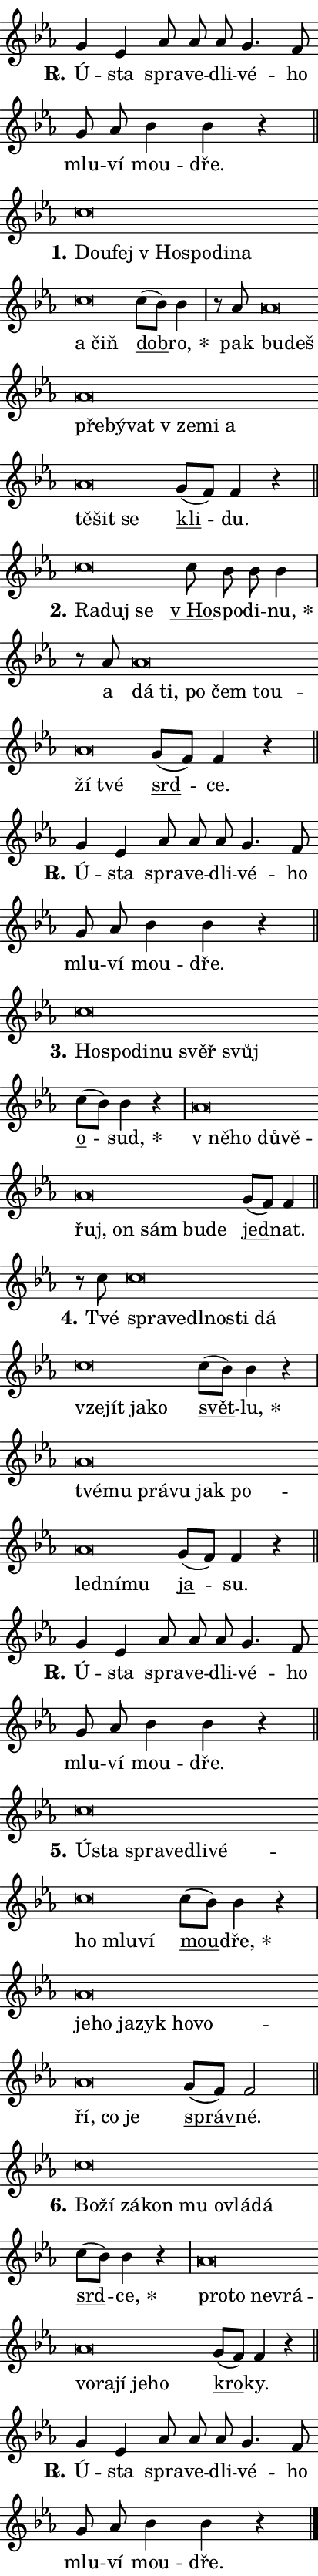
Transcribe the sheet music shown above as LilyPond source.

\version "2.22.1"
\header { tagline = "" }
\paper {
  indent = 0\cm
  top-margin = 0\cm
  right-margin = 0\cm
  bottom-margin = 0\cm
  left-margin = 0\cm
  paper-width = 7\cm
  page-breaking = #ly:one-page-breaking
  system-system-spacing.basic-distance = #11
  score-system-spacing.basic-distance = #11.3
  ragged-last = ##f
}


%% Author: Thomas Morley
%% https://lists.gnu.org/archive/html/lilypond-user/2020-05/msg00002.html
#(define (line-position grob)
"Returns position of @var[grob} in current system:
   @code{'start}, if at first time-step
   @code{'end}, if at last time-step
   @code{'middle} otherwise
"
  (let* ((col (ly:item-get-column grob))
         (ln (ly:grob-object col 'left-neighbor))
         (rn (ly:grob-object col 'right-neighbor))
         (col-to-check-left (if (ly:grob? ln) ln col))
         (col-to-check-right (if (ly:grob? rn) rn col))
         (break-dir-left
           (and
             (ly:grob-property col-to-check-left 'non-musical #f)
             (ly:item-break-dir col-to-check-left)))
         (break-dir-right
           (and
             (ly:grob-property col-to-check-right 'non-musical #f)
             (ly:item-break-dir col-to-check-right))))
        (cond ((eqv? 1 break-dir-left) 'start)
              ((eqv? -1 break-dir-right) 'end)
              (else 'middle))))

#(define (tranparent-at-line-position vctor)
  (lambda (grob)
  "Relying on @code{line-position} select the relevant enry from @var{vctor}.
Used to determine transparency,"
    (case (line-position grob)
      ((end) (not (vector-ref vctor 0)))
      ((middle) (not (vector-ref vctor 1)))
      ((start) (not (vector-ref vctor 2))))))

noteHeadBreakVisibility =
#(define-music-function (break-visibility)(vector?)
"Makes @code{NoteHead}s transparent relying on @var{break-visibility}"
#{
  \override NoteHead.transparent =
    #(tranparent-at-line-position break-visibility)
#})

#(define delete-ledgers-for-transparent-note-heads
  (lambda (grob)
    "Reads whether a @code{NoteHead} is transparent.
If so this @code{NoteHead} is removed from @code{'note-heads} from
@var{grob}, which is supposed to be @code{LedgerLineSpanner}.
As a result ledgers are not printed for this @code{NoteHead}"
    (let* ((nhds-array (ly:grob-object grob 'note-heads))
           (nhds-list
             (if (ly:grob-array? nhds-array)
                 (ly:grob-array->list nhds-array)
                 '()))
           ;; Relies on the transparent-property being done before
           ;; Staff.LedgerLineSpanner.after-line-breaking is executed.
           ;; This is fragile ...
           (to-keep
             (remove
               (lambda (nhd)
                 (ly:grob-property nhd 'transparent #f))
               nhds-list)))
      ;; TODO find a better method to iterate over grob-arrays, similiar
      ;; to filter/remove etc for lists
      ;; For now rebuilt from scratch
      (set! (ly:grob-object grob 'note-heads)  '())
      (for-each
        (lambda (nhd)
          (ly:pointer-group-interface::add-grob grob 'note-heads nhd))
        to-keep))))

hideNotes = {
  \noteHeadBreakVisibility #begin-of-line-visible
}
unHideNotes = {
  \noteHeadBreakVisibility #all-visible
}

% work-around for resetting accidentals
% https://lilypond.org/doc/v2.23/Documentation/notation/displaying-rhythms#unmetered-music
cadenzaMeasure = {
  \cadenzaOff
  \partial 1024 s1024
  \cadenzaOn
}

#(define-markup-command (accent layout props text) (markup?)
  "Underline accented syllable"
  (interpret-markup layout props
    #{\markup \override #'(offset . 4.3) \underline { #text }#}))

responsum = \markup \concat {
  "R" \hspace #-1.05 \path #0.1 #'((moveto 0 0.07) (lineto 0.9 0.8)) \hspace #0.05 "."
}

\layout {
    \context {
        \Staff
        \remove "Time_signature_engraver"
        \override LedgerLineSpanner.after-line-breaking = #delete-ledgers-for-transparent-note-heads
    }
    \context {
        \Voice {
            \override NoteHead.output-attributes = #'((class . "notehead"))
            \override Hairpin.height = #0.55
        }
    }
    \context {
        \Lyrics {
            \override StanzaNumber.output-attributes = #'((class . "stanzanumber"))
            \override LyricSpace.minimum-distance = #0.9
            \override LyricText.font-name = #"TeX Gyre Schola"
            \override LyricText.font-size = 1
            \override StanzaNumber.font-name = #"TeX Gyre Schola Bold"
            \override StanzaNumber.font-size = 1
        }
    }
}

% magnetic-lyrics.ily
%
%   written by
%     Jean Abou Samra <jean@abou-samra.fr>
%     Werner Lemberg <wl@gnu.org>
%
%   adapted by
%     Jiri Hon <jiri.hon@gmail.com>
%
% Version 2022-Apr-15

% https://www.mail-archive.com/lilypond-user@gnu.org/msg149350.html

#(define (Left_hyphen_pointer_engraver context)
   "Collect syllable-hyphen-syllable occurrences in lyrics and store
them in properties.  This engraver only looks to the left.  For
example, if the lyrics input is @code{foo -- bar}, it does the
following.

@itemize @bullet
@item
Set the @code{text} property of the @code{LyricHyphen} grob between
@q{foo} and @q{bar} to @code{foo}.

@item
Set the @code{left-hyphen} property of the @code{LyricText} grob with
text @q{foo} to the @code{LyricHyphen} grob between @q{foo} and
@q{bar}.
@end itemize

Use this auxiliary engraver in combination with the
@code{lyric-@/text::@/apply-@/magnetic-@/offset!} hook."
   (let ((hyphen #f)
         (text #f))
     (make-engraver
      (acknowledgers
       ((lyric-syllable-interface engraver grob source-engraver)
        (set! text grob)))
      (end-acknowledgers
       ((lyric-hyphen-interface engraver grob source-engraver)
        ;(when (not (grob::has-interface grob 'lyric-space-interface))
          (set! hyphen grob)));)
      ((stop-translation-timestep engraver)
       (when (and text hyphen)
         (ly:grob-set-object! text 'left-hyphen hyphen))
       (set! text #f)
       (set! hyphen #f)))))

#(define (lyric-text::apply-magnetic-offset! grob)
   "If the space between two syllables is less than the value in
property @code{LyricText@/.details@/.squash-threshold}, move the right
syllable to the left so that it gets concatenated with the left
syllable.

Use this function as a hook for
@code{LyricText@/.after-@/line-@/breaking} if the
@code{Left_@/hyphen_@/pointer_@/engraver} is active."
   (let ((hyphen (ly:grob-object grob 'left-hyphen #f)))
     (when hyphen
       (let ((left-text (ly:spanner-bound hyphen LEFT)))
         (when (grob::has-interface left-text 'lyric-syllable-interface)
           (let* ((common (ly:grob-common-refpoint grob left-text X))
                  (this-x-ext (ly:grob-extent grob common X))
                  (left-x-ext
                   (begin
                     ;; Trigger magnetism for left-text.
                     (ly:grob-property left-text 'after-line-breaking)
                     (ly:grob-extent left-text common X)))
                  ;; `delta` is the gap width between two syllables.
                  (delta (- (interval-start this-x-ext)
                            (interval-end left-x-ext)))
                  (details (ly:grob-property grob 'details))
                  (threshold (assoc-get 'squash-threshold details 0.2)))
             (when (< delta threshold)
               (let* (;; We have to manipulate the input text so that
                      ;; ligatures crossing syllable boundaries are not
                      ;; disabled.  For languages based on the Latin
                      ;; script this is essentially a beautification.
                      ;; However, for non-Western scripts it can be a
                      ;; necessity.
                      (lt (ly:grob-property left-text 'text))
                      (rt (ly:grob-property grob 'text))
                      (is-space (grob::has-interface hyphen 'lyric-space-interface))
                      (space (if is-space " " ""))
                      (space-markup (grob-interpret-markup grob " "))
                      (space-size (interval-length (ly:stencil-extent space-markup X)))
                      (extra-delta (if is-space space-size 0))
                      ;; Append new syllable.
                      (ltrt-space (if (and (string? lt) (string? rt))
                                (string-append lt space rt)
                                (make-concat-markup (list lt space rt))))
                      ;; Right-align `ltrt` to the right side.
                      (ltrt-space-markup (grob-interpret-markup
                               grob
                               (make-translate-markup
                                (cons (interval-length this-x-ext) 0)
                                (make-right-align-markup ltrt-space)))))
                 (begin
                   ;; Don't print `left-text`.
                   (ly:grob-set-property! left-text 'stencil #f)
                   ;; Set text and stencil (which holds all collected
                   ;; syllables so far) and shift it to the left.
                   (ly:grob-set-property! grob 'text ltrt-space)
                   (ly:grob-set-property! grob 'stencil ltrt-space-markup)
                   (ly:grob-translate-axis! grob (- (- delta extra-delta)) X))))))))))


#(define (lyric-hyphen::displace-bounds-first grob)
   ;; Make very sure this callback isn't triggered too early.
   (let ((left (ly:spanner-bound grob LEFT))
         (right (ly:spanner-bound grob RIGHT)))
     (ly:grob-property left 'after-line-breaking)
     (ly:grob-property right 'after-line-breaking)
     (ly:lyric-hyphen::print grob)))

squashThreshold = #0.4

\layout {
  \context {
    \Lyrics
    \consists #Left_hyphen_pointer_engraver
    \override LyricText.after-line-breaking =
      #lyric-text::apply-magnetic-offset!
    \override LyricHyphen.stencil = #lyric-hyphen::displace-bounds-first
    \override LyricText.details.squash-threshold = \squashThreshold
    \override LyricHyphen.minimum-distance = 0
    \override LyricHyphen.minimum-length = \squashThreshold
  }
}

squash = \override LyricText.details.squash-threshold = 9999
unSquash = \override LyricText.details.squash-threshold = \squashThreshold

left = \override LyricText.self-alignment-X = #LEFT
unLeft = \revert LyricText.self-alignment-X

starOffset = #(lambda (grob) 
                (let ((x_offset (ly:self-alignment-interface::aligned-on-x-parent grob)))
                  (if (= x_offset 0) 0 (+ x_offset 1.2))))

star = #(define-music-function (syllable)(string?)
"Append star separator at the end of a syllable"
#{
  \once \override LyricText.X-offset = #starOffset
  \lyricmode { \markup {
    #syllable
    \override #'((font-name . "TeX Gyre Schola Bold")) \hspace #0.2 \lower #0.65 \larger "*"
  } }
#})

starAccent = #(define-music-function (syllable)(string?)
"Append star separator at the end of a syllable and make accent"
#{
  \once \override LyricText.X-offset = #starOffset
  \lyricmode { \markup {
    \accent #syllable
    \override #'((font-name . "TeX Gyre Schola Bold")) \hspace #0.2 \lower #0.65 \larger "*"
  } }
#})

breath = #(define-music-function (syllable)(string?)
"Append breathing indicator at the end of a syllable"
#{
  \lyricmode { \markup { #syllable "+" } }
#})

optionalBreath = #(define-music-function (syllable)(string?)
"Append optional breathing indicator at the end of a syllable"
#{
  \lyricmode { \markup { #syllable "(+)" } }
#})


\score {
    <<
        \new Voice = "melody" { \cadenzaOn \key es \major \relative { g'4 es as8 as as \bar "" g4. f8 \bar "" g as bes4 bes r \cadenzaMeasure \bar "||" \break } }
        \new Lyrics \lyricsto "melody" { \lyricmode { \set stanza = \responsum
Ú -- sta spra -- ve -- dli -- vé -- ho mlu -- ví mou -- dře. } }
    >>
    \layout {}
}

\score {
    <<
        \new Voice = "melody" { \cadenzaOn \key es \major \relative { c''\breve*1/16 \hideNotes \breve*1/16 \bar "" \breve*1/16 \bar "" \breve*1/16 \bar "" \breve*1/16 \bar "" \breve*1/16 \bar "" \breve*1/16 \breve*1/16 \bar "" \unHideNotes \bar "" c8[( bes)] bes4 \cadenzaMeasure \bar "|" r8 as8 as\breve*1/16 \hideNotes \breve*1/16 \bar "" \breve*1/16 \bar "" \breve*1/16 \bar "" \breve*1/16 \bar "" \breve*1/16 \bar "" \breve*1/16 \bar "" \breve*1/16 \bar "" \breve*1/16 \bar "" \breve*1/16 \breve*1/16 \bar "" \unHideNotes \bar "" g8[( f)] f4 r \cadenzaMeasure \bar "||" \break } }
        \new Lyrics \lyricsto "melody" { \lyricmode { \set stanza = "1."
\left Dou -- \squash fej "v Ho" -- spo -- di -- na a čiň \unLeft \unSquash \markup \accent dob -- \star ro, pak \left bu -- \squash deš pře -- bý -- vat "v ze" -- mi a tě -- šit se \unLeft \unSquash \markup \accent kli -- du. } }
    >>
    \layout {}
}

\score {
    <<
        \new Voice = "melody" { \cadenzaOn \key es \major \relative { c''\breve*1/16 \hideNotes \breve*1/16 \breve*1/16 \bar "" \unHideNotes \bar "" c8 bes bes bes4 \cadenzaMeasure \bar "|" r8 as8 as\breve*1/16 \hideNotes \breve*1/16 \bar "" \breve*1/16 \bar "" \breve*1/16 \bar "" \breve*1/16 \bar "" \breve*1/16 \breve*1/16 \bar "" \unHideNotes \bar "" g8[( f)] f4 r \cadenzaMeasure \bar "||" \break } }
        \new Lyrics \lyricsto "melody" { \lyricmode { \set stanza = "2."
\left Ra -- \squash duj se \unLeft \unSquash \markup \accent "v Ho" -- spo -- di -- \star nu, a \left dá \squash ti, po čem tou -- ží tvé \unLeft \unSquash \markup \accent srd -- ce. } }
    >>
    \layout {}
}

\score {
    <<
        \new Voice = "melody" { \cadenzaOn \key es \major \relative { g'4 es as8 as as \bar "" g4. f8 \bar "" g as bes4 bes r \cadenzaMeasure \bar "||" \break } }
        \new Lyrics \lyricsto "melody" { \lyricmode { \set stanza = \responsum
Ú -- sta spra -- ve -- dli -- vé -- ho mlu -- ví mou -- dře. } }
    >>
    \layout {}
}

\score {
    <<
        \new Voice = "melody" { \cadenzaOn \key es \major \relative { c''\breve*1/16 \hideNotes \breve*1/16 \bar "" \breve*1/16 \bar "" \breve*1/16 \bar "" \breve*1/16 \breve*1/16 \bar "" \unHideNotes \bar "" c8[( bes)] bes4 r \cadenzaMeasure \bar "|" as\breve*1/16 \hideNotes \breve*1/16 \bar "" \breve*1/16 \bar "" \breve*1/16 \bar "" \breve*1/16 \bar "" \breve*1/16 \bar "" \breve*1/16 \bar "" \breve*1/16 \breve*1/16 \bar "" \unHideNotes \bar "" g8[( f)] f4 \cadenzaMeasure \bar "||" \break } }
        \new Lyrics \lyricsto "melody" { \lyricmode { \set stanza = "3."
\left Ho -- \squash spo -- di -- nu svěř svůj \unLeft \unSquash \markup \accent o -- \star sud, \left "v ně" -- \squash ho dů -- vě -- řuj, on sám bu -- de \unLeft \unSquash \markup \accent jed -- nat. } }
    >>
    \layout {}
}

\score {
    <<
        \new Voice = "melody" { \cadenzaOn \key es \major \relative { r8 c''8 c\breve*1/16 \hideNotes \breve*1/16 \bar "" \breve*1/16 \bar "" \breve*1/16 \bar "" \breve*1/16 \bar "" \breve*1/16 \bar "" \breve*1/16 \bar "" \breve*1/16 \bar "" \breve*1/16 \breve*1/16 \bar "" \unHideNotes \bar "" c8[( bes)] bes4 r \cadenzaMeasure \bar "|" as\breve*1/16 \hideNotes \breve*1/16 \bar "" \breve*1/16 \bar "" \breve*1/16 \bar "" \breve*1/16 \bar "" \breve*1/16 \bar "" \breve*1/16 \bar "" \breve*1/16 \breve*1/16 \bar "" \unHideNotes \bar "" g8[( f)] f4 r \cadenzaMeasure \bar "||" \break } }
        \new Lyrics \lyricsto "melody" { \lyricmode { \set stanza = "4."
Tvé \left spra -- \squash ve -- dl -- no -- sti dá vze -- jít ja -- ko \unLeft \unSquash \markup \accent svět -- \star lu, \left tvé -- \squash mu prá -- vu jak po -- led -- ní -- mu \unLeft \unSquash \markup \accent ja -- su. } }
    >>
    \layout {}
}

\score {
    <<
        \new Voice = "melody" { \cadenzaOn \key es \major \relative { g'4 es as8 as as \bar "" g4. f8 \bar "" g as bes4 bes r \cadenzaMeasure \bar "||" \break } }
        \new Lyrics \lyricsto "melody" { \lyricmode { \set stanza = \responsum
Ú -- sta spra -- ve -- dli -- vé -- ho mlu -- ví mou -- dře. } }
    >>
    \layout {}
}

\score {
    <<
        \new Voice = "melody" { \cadenzaOn \key es \major \relative { c''\breve*1/16 \hideNotes \breve*1/16 \bar "" \breve*1/16 \bar "" \breve*1/16 \bar "" \breve*1/16 \bar "" \breve*1/16 \bar "" \breve*1/16 \bar "" \breve*1/16 \breve*1/16 \bar "" \unHideNotes \bar "" c8[( bes)] bes4 r \cadenzaMeasure \bar "|" as\breve*1/16 \hideNotes \breve*1/16 \bar "" \breve*1/16 \bar "" \breve*1/16 \bar "" \breve*1/16 \bar "" \breve*1/16 \bar "" \breve*1/16 \bar "" \breve*1/16 \breve*1/16 \bar "" \unHideNotes \bar "" g8[( f)] f2 \cadenzaMeasure \bar "||" \break } }
        \new Lyrics \lyricsto "melody" { \lyricmode { \set stanza = "5."
\left Ú -- \squash sta spra -- ve -- dli -- vé -- ho mlu -- ví \unLeft \unSquash \markup \accent mou -- \star dře, \left je -- \squash ho ja -- zyk ho -- vo -- ří, co je \unLeft \unSquash \markup \accent správ -- né. } }
    >>
    \layout {}
}

\score {
    <<
        \new Voice = "melody" { \cadenzaOn \key es \major \relative { c''\breve*1/16 \hideNotes \breve*1/16 \bar "" \breve*1/16 \bar "" \breve*1/16 \bar "" \breve*1/16 \bar "" \breve*1/16 \breve*1/16 \bar "" \unHideNotes \bar "" c8[( bes)] bes4 r \cadenzaMeasure \bar "|" as\breve*1/16 \hideNotes \breve*1/16 \bar "" \breve*1/16 \bar "" \breve*1/16 \bar "" \breve*1/16 \bar "" \breve*1/16 \bar "" \breve*1/16 \bar "" \breve*1/16 \breve*1/16 \bar "" \unHideNotes \bar "" g8[( f)] f4 r \cadenzaMeasure \bar "||" \break } }
        \new Lyrics \lyricsto "melody" { \lyricmode { \set stanza = "6."
\left Bo -- \squash ží zá -- kon mu ovlá -- dá \unLeft \unSquash \markup \accent srd -- \star ce, \left pro -- \squash to ne -- vrá -- vo -- ra -- jí je -- ho \unLeft \unSquash \markup \accent kro -- ky. } }
    >>
    \layout {}
}

\score {
    <<
        \new Voice = "melody" { \cadenzaOn \key es \major \relative { g'4 es as8 as as \bar "" g4. f8 \bar "" g as bes4 bes r \cadenzaMeasure \bar "||" \break } \bar "|." }
        \new Lyrics \lyricsto "melody" { \lyricmode { \set stanza = \responsum
Ú -- sta spra -- ve -- dli -- vé -- ho mlu -- ví mou -- dře. } }
    >>
    \layout {}
}
